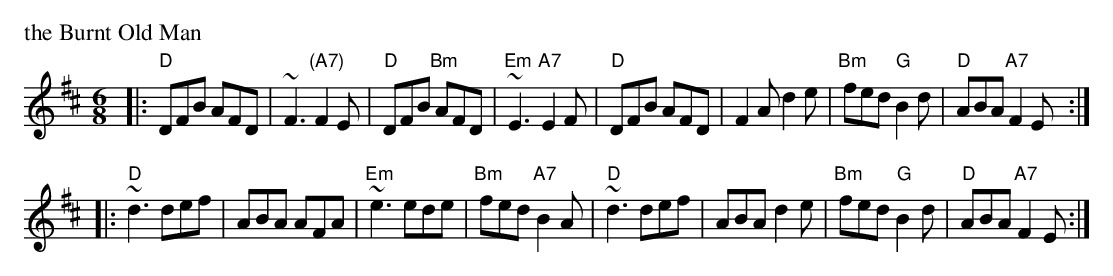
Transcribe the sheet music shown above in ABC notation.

X:1
P: the Burnt Old Man
M:6/8
K:D
|: "D"DFB AFD | ~F3 "(A7)"F2E | "D"DFB "Bm"AFD | "Em"~E3 "A7"E2F | "D"DFB AFD | F2A d2e | "Bm"fed "G"B2d | "D"ABA "A7"F2E :|
|: "D"~d3 def | ABA AFA | "Em"~e3 ede | "Bm"fed "A7"B2A | "D"~d3 def | ABA d2e | "Bm"fed "G"B2d | "D"ABA "A7"F2E :|
